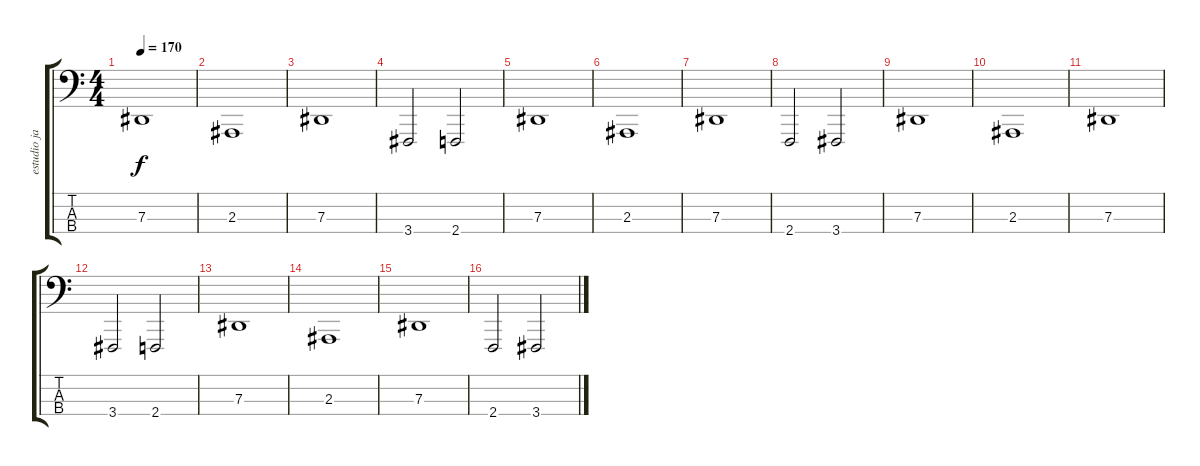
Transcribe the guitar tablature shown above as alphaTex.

\track ("estudio jaime" "estudio ja") {instrument cello}
\staff {score tabs}
\tuning (Gb2 Db2 Ab1 Eb1) {hide}
\ts (4 4)
\tempo 170
\clef f4
\ks c
7.3.1{dy f} |
2.3.1 |
7.3.1 |
3.4.2 2.4.2 |
7.3.1 |
2.3.1 |
7.3.1 |
2.4.2 3.4.2 |
7.3.1 |
2.3.1 |
7.3.1 |
3.4.2 2.4.2 |
7.3.1 |
2.3.1 |
7.3.1 |
2.4.2 3.4.2
